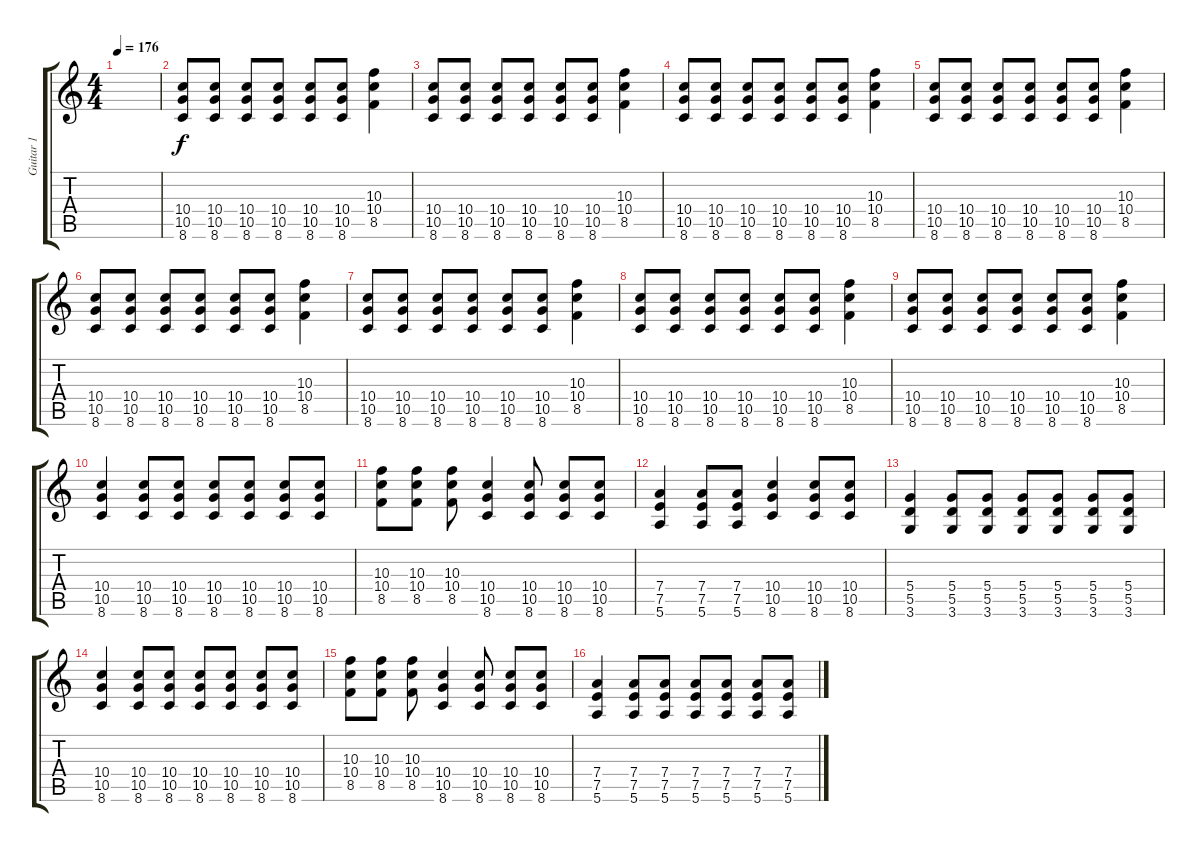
\track ("Guitar 1" "Guitar 1") {instrument distortionguitar}
\staff {score tabs}
\tuning (E4 B3 G3 D3 A2 E2) {hide}
\ts (4 4)
\tempo 176
\clef g2
\ks c
|
(10.4 10.5 8.6).8 (10.4 10.5 8.6).8 (10.4 10.5 8.6).8 (10.4 10.5 8.6).8 (10.4 10.5 8.6).8 (10.4 10.5 8.6).8 (10.3 10.4 8.5).4 |
(10.4 10.5 8.6).8 (10.4 10.5 8.6).8 (10.4 10.5 8.6).8 (10.4 10.5 8.6).8 (10.4 10.5 8.6).8 (10.4 10.5 8.6).8 (10.3 10.4 8.5).4 |
(10.4 10.5 8.6).8 (10.4 10.5 8.6).8 (10.4 10.5 8.6).8 (10.4 10.5 8.6).8 (10.4 10.5 8.6).8 (10.4 10.5 8.6).8 (10.3 10.4 8.5).4 |
(10.4 10.5 8.6).8 (10.4 10.5 8.6).8 (10.4 10.5 8.6).8 (10.4 10.5 8.6).8 (10.4 10.5 8.6).8 (10.4 10.5 8.6).8 (10.3 10.4 8.5).4 |
(10.4 10.5 8.6).8 (10.4 10.5 8.6).8 (10.4 10.5 8.6).8 (10.4 10.5 8.6).8 (10.4 10.5 8.6).8 (10.4 10.5 8.6).8 (10.3 10.4 8.5).4 |
(10.4 10.5 8.6).8 (10.4 10.5 8.6).8 (10.4 10.5 8.6).8 (10.4 10.5 8.6).8 (10.4 10.5 8.6).8 (10.4 10.5 8.6).8 (10.3 10.4 8.5).4 |
(10.4 10.5 8.6).8 (10.4 10.5 8.6).8 (10.4 10.5 8.6).8 (10.4 10.5 8.6).8 (10.4 10.5 8.6).8 (10.4 10.5 8.6).8 (10.3 10.4 8.5).4 |
(10.4 10.5 8.6).8 (10.4 10.5 8.6).8 (10.4 10.5 8.6).8 (10.4 10.5 8.6).8 (10.4 10.5 8.6).8 (10.4 10.5 8.6).8 (10.3 10.4 8.5).4 |
(10.4 10.5 8.6).4 (10.4 10.5 8.6).8 (10.4 10.5 8.6).8 (10.4 10.5 8.6).8 (10.4 10.5 8.6).8 (10.4 10.5 8.6).8 (10.4 10.5 8.6).8 |
(10.3 10.4 8.5).8 (10.3 10.4 8.5).8 (10.3 10.4 8.5).8 (10.4 10.5 8.6).4 (10.4 10.5 8.6).8 (10.4 10.5 8.6).8 (10.4 10.5 8.6).8 |
(7.4 7.5 5.6).4 (7.4 7.5 5.6).8 (7.4 7.5 5.6).8 (10.4 10.5 8.6).4 (10.4 10.5 8.6).8 (10.4 10.5 8.6).8 |
(5.4 5.5 3.6).4 (5.4 5.5 3.6).8 (5.4 5.5 3.6).8 (5.4 5.5 3.6).8 (5.4 5.5 3.6).8 (5.4 5.5 3.6).8 (5.4 5.5 3.6).8 |
(10.4 10.5 8.6).4 (10.4 10.5 8.6).8 (10.4 10.5 8.6).8 (10.4 10.5 8.6).8 (10.4 10.5 8.6).8 (10.4 10.5 8.6).8 (10.4 10.5 8.6).8 |
(10.3 10.4 8.5).8 (10.3 10.4 8.5).8 (10.3 10.4 8.5).8 (10.4 10.5 8.6).4 (10.4 10.5 8.6).8 (10.4 10.5 8.6).8 (10.4 10.5 8.6).8 |
(7.4 7.5 5.6).4 (7.4 7.5 5.6).8 (7.4 7.5 5.6).8 (7.4 7.5 5.6).8 (7.4 7.5 5.6).8 (7.4 7.5 5.6).8 (7.4 7.5 5.6).8
